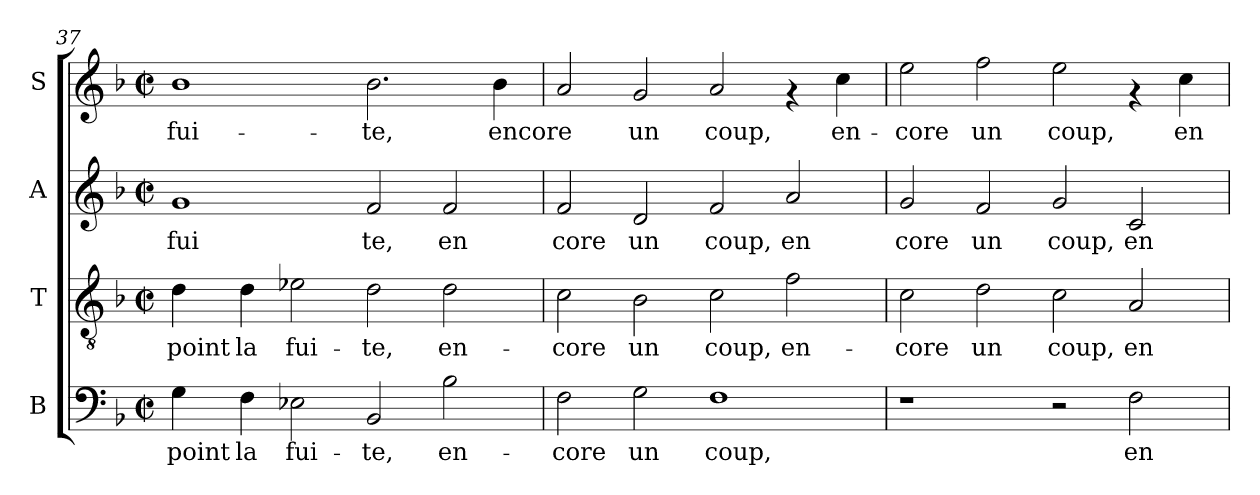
**kern	**text	**kern	**text	**kern	**text	**kern	**text
*part4	*part4	*part3	*part3	*part2	*part2	*part1	*part1
*staff4	*staff4	*staff3	*staff3	*staff2	*staff2	*staff1	*staff1
*I"B	*	*I"T	*	*I"A	*	*I"S	*
*clefF4	*	*clefGv2	*	*clefG2	*	*clefG2	*
*k[b-]	*	*k[b-]	*	*k[b-]	*	*k[b-]	*
*F:	*	*F:	*	*F:	*	*F:	*
*M2/2	*	*M2/2	*	*M2/2	*	*M2/2	*
*met(c|)	*	*met(c|)	*	*met(c|)	*	*met(c|)	*
=37	=37	=37	=37	=37	=37	=37	=37
!	!LO:LY:b:cj	!	!LO:LY:b:cj	!	!LO:LY:b:cj	!	!LO:LY:b:cj
4G\	point	4d\	point	1g	fui	1b-	fui-
!	!LO:LY:b:cj	!	!LO:LY:b:cj	!	!	!	!
4F\	la	4d\	la	.	.	.	.
!	!LO:LY:b:cj	!	!LO:LY:b:cj	!	!	!	!
2E-X\	fui-	2e-X\	fui-	.	.	.	.
!	!LO:LY:b:cj	!	!LO:LY:b:cj	!	!LO:LY:b:cj	!	!LO:LY:b:cj
2BB-/	-te,	2d\	-te,	2f/	te,	2.b-\	-te,
!	!LO:LY:b:cj	!	!LO:LY:b:cj	!	!LO:LY:b:cj	!	!
2B-\	en-	2d\	en-	2f/	en	.	.
!	!	!	!	!	!	!	!LO:LY:b:cj
.	.	.	.	.	.	4b-\	encore
=38	=38	=38	=38	=38	=38	=38	=38
!	!LO:LY:b:cj	!	!LO:LY:b:cj	!	!LO:LY:b:cj	!	!LO:LY:b:cj
2F\	-core	2c\	-core	2f/	core	2a/	.
!	!LO:LY:b:cj	!	!LO:LY:b:cj	!	!LO:LY:b:cj	!	!LO:LY:b:cj
2G\	un	2B-\	un	2d/	un	2g/	un
!	!LO:LY:b:cj	!	!LO:LY:b:cj	!	!LO:LY:b:cj	!	!LO:LY:b:cj
1F	coup,	2c\	coup,	2f/	coup,	2a/	coup,
!	!	!	!LO:LY:b:cj	!	!LO:LY:b:cj	!	!
.	.	2f\	en-	2a/	en	4rf	.
!	!	!	!	!	!	!	!LO:LY:b:cj
.	.	.	.	.	.	4cc\	en-
!!LO:PB:g=z
=39	=39	=39	=39	=39	=39	=39	=39
!	!	!	!LO:LY:b:cj	!	!LO:LY:b:cj	!	!LO:LY:b:cj
1r	.	2c\	-core	2g/	core	2ee\	-core
!	!	!	!LO:LY:b:cj	!	!LO:LY:b:cj	!	!LO:LY:b:cj
.	.	2d\	un	2f/	un	2ff\	un
!	!	!	!LO:LY:b:cj	!	!LO:LY:b:cj	!	!LO:LY:b:cj
2r	.	2c\	coup,	2g/	coup,	2ee\	coup,
!	!LO:LY:b:cj	!	!LO:LY:b:cj	!	!LO:LY:b:cj	!	!
2F\	en	2A/	en-	2c/	en	4rf	.
!	!	!	!	!	!	!	!LO:LY:b:cj
.	.	.	.	.	.	4cc\	en
=	=	=	=	=	=	=	=
*-	*-	*-	*-	*-	*-	*-	*-
